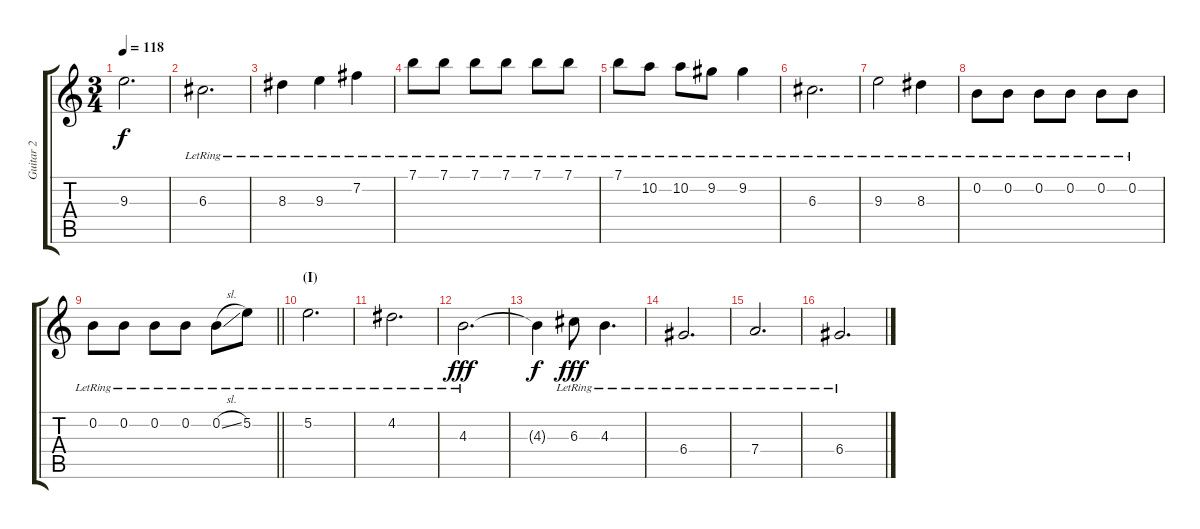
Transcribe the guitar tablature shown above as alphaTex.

\track ("Guitar 2" "Guitar 2") {instrument electricguitarjazz}
\staff {score tabs}
\tuning (E4 B3 G3 D3 A2 E2) {hide}
\ts (3 4)
\tempo 118
\clef g2
\ks c
9.3{t}.2{d dy f} |
6.3{lr}.2{d} |
8.3{lr}.4 9.3{lr}.4 7.2{lr}.4 |
7.1{lr}.8 7.1{lr}.8 7.1{lr}.8 7.1{lr}.8 7.1{lr}.8 7.1{lr}.8 |
7.1{lr}.8 10.2{lr}.8 10.2{lr}.8 9.2{lr}.8 9.2{lr}.4 |
6.3{lr}.2{d} |
9.3{lr}.2 8.3{lr}.4 |
0.2{lr}.8 0.2{lr}.8 0.2{lr}.8 0.2{lr}.8 0.2{lr}.8 0.2{lr}.8 |
\barLineRight lightlight
0.2{lr}.8 0.2{lr}.8 0.2{lr}.8 0.2{lr}.8 0.2{sl lr}.8 5.2{lr}.8 |
\section ("" "(I)")
5.2{lr}.2{d} |
4.2{lr}.2{d} |
4.3{lr}.2{d dy fff} |
4.3{t}.4{dy f} 6.3{lr}.8{dy fff} 4.3{lr}.4{d} |
6.4{lr}.2{d} |
7.4{lr}.2{d} |
6.4{lr}.2{d}
